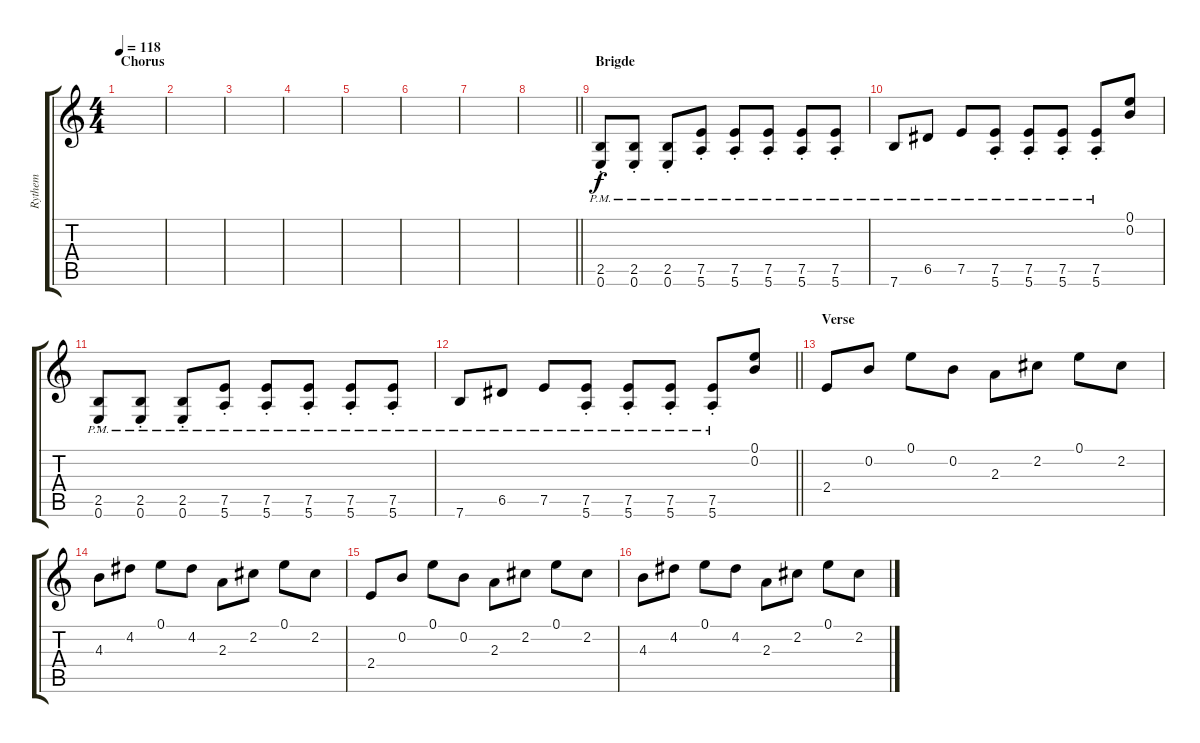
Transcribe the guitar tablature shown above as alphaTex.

\track ("Rythem" "Rythem") {instrument distortionguitar}
\staff {score tabs}
\tuning (E4 B3 G3 D3 A2 E2) {hide}
\ts (4 4)
\section ("" "Chorus")
\tempo 118
\clef g2
\ks c
|
|
|
|
|
|
|
\barLineRight lightlight
|
\section ("" "Brigde")
(2.5{pm st} 0.6{pm st}).8 (2.5{pm st} 0.6{pm st}).8 (2.5{pm st} 0.6{pm st}).8 (7.5{pm st} 5.6{pm st}).8 (7.5{pm st} 5.6{pm st}).8 (7.5{pm st} 5.6{pm st}).8 (7.5{pm st} 5.6{pm st}).8 (7.5{pm st} 5.6{pm st}).8 |
7.6{pm}.8 6.5{pm}.8 7.5{pm}.8 (7.5{pm st} 5.6{pm st}).8 (7.5{pm st} 5.6{pm st}).8 (7.5{pm st} 5.6{pm st}).8 (7.5{pm st} 5.6{pm st}).8 (0.1 0.2).8 |
(2.5{pm st} 0.6{pm st}).8 (2.5{pm st} 0.6{pm st}).8 (2.5{pm st} 0.6{pm st}).8 (7.5{pm st} 5.6{pm st}).8 (7.5{pm st} 5.6{pm st}).8 (7.5{pm st} 5.6{pm st}).8 (7.5{pm st} 5.6{pm st}).8 (7.5{pm st} 5.6{pm st}).8 |
\barLineRight lightlight
7.6{pm}.8 6.5{pm}.8 7.5{pm}.8 (7.5{pm st} 5.6{pm st}).8 (7.5{pm st} 5.6{pm st}).8 (7.5{pm st} 5.6{pm st}).8 (7.5{pm st} 5.6{pm st}).8 (0.1 0.2).8 |
\section ("" "Verse")
2.4.8{volume 10 instrument electricguitarclean} 0.2.8 0.1.8 0.2.8 2.3.8 2.2.8 0.1.8 2.2.8 |
4.3.8 4.2.8 0.1.8 4.2.8 2.3.8 2.2.8 0.1.8 2.2.8 |
2.4.8 0.2.8 0.1.8 0.2.8 2.3.8 2.2.8 0.1.8 2.2.8 |
4.3.8 4.2.8 0.1.8 4.2.8 2.3.8 2.2.8 0.1.8 2.2.8
